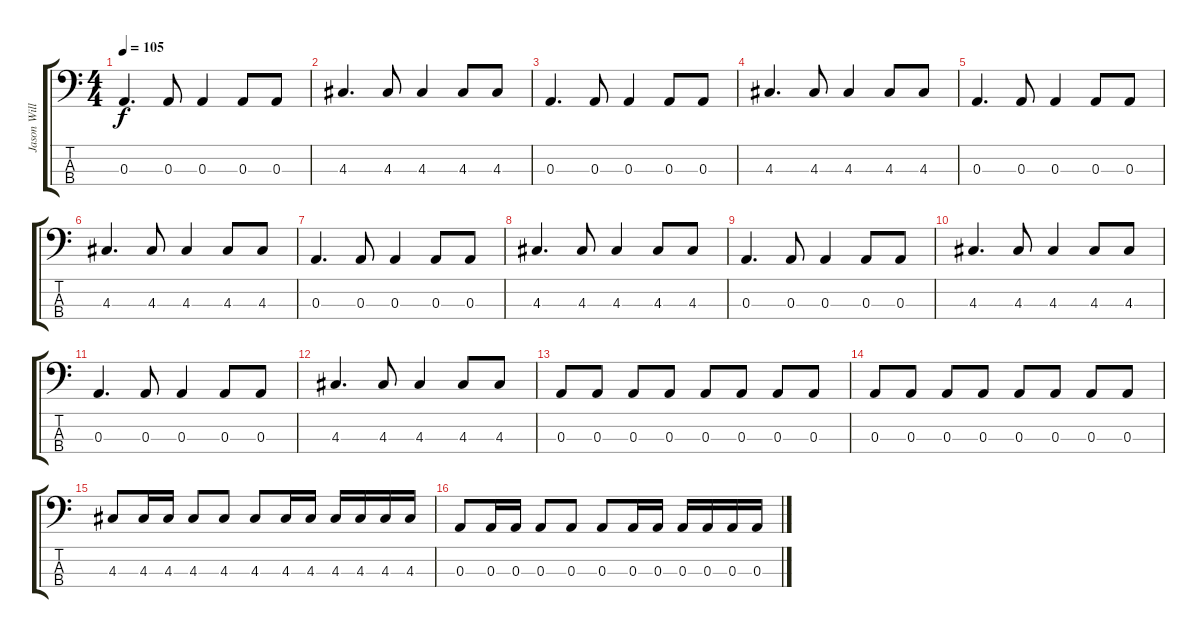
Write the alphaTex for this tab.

\track ("Jason William Walton" "Jason Will") {instrument electricbassfinger}
\staff {score tabs}
\tuning (G2 D2 A1 E1) {hide}
\ts (4 4)
\tempo 105
\clef f4
\ks c
0.3.4{d dy f} 0.3.8 0.3.4 0.3.8 0.3.8 |
4.3.4{d} 4.3.8 4.3.4 4.3.8 4.3.8 |
0.3.4{d} 0.3.8 0.3.4 0.3.8 0.3.8 |
4.3.4{d} 4.3.8 4.3.4 4.3.8 4.3.8 |
0.3.4{d} 0.3.8 0.3.4 0.3.8 0.3.8 |
4.3.4{d} 4.3.8 4.3.4 4.3.8 4.3.8 |
0.3.4{d} 0.3.8 0.3.4 0.3.8 0.3.8 |
4.3.4{d} 4.3.8 4.3.4 4.3.8 4.3.8 |
0.3.4{d} 0.3.8 0.3.4 0.3.8 0.3.8 |
4.3.4{d} 4.3.8 4.3.4 4.3.8 4.3.8 |
0.3.4{d} 0.3.8 0.3.4 0.3.8 0.3.8 |
4.3.4{d} 4.3.8 4.3.4 4.3.8 4.3.8 |
0.3.8 0.3.8 0.3.8 0.3.8 0.3.8 0.3.8 0.3.8 0.3.8 |
0.3.8 0.3.8 0.3.8 0.3.8 0.3.8 0.3.8 0.3.8 0.3.8 |
4.3.8 4.3.16 4.3.16 4.3.8 4.3.8 4.3.8 4.3.16 4.3.16 4.3.16 4.3.16 4.3.16 4.3.16 |
0.3.8 0.3.16 0.3.16 0.3.8 0.3.8 0.3.8 0.3.16 0.3.16 0.3.16 0.3.16 0.3.16 0.3.16
